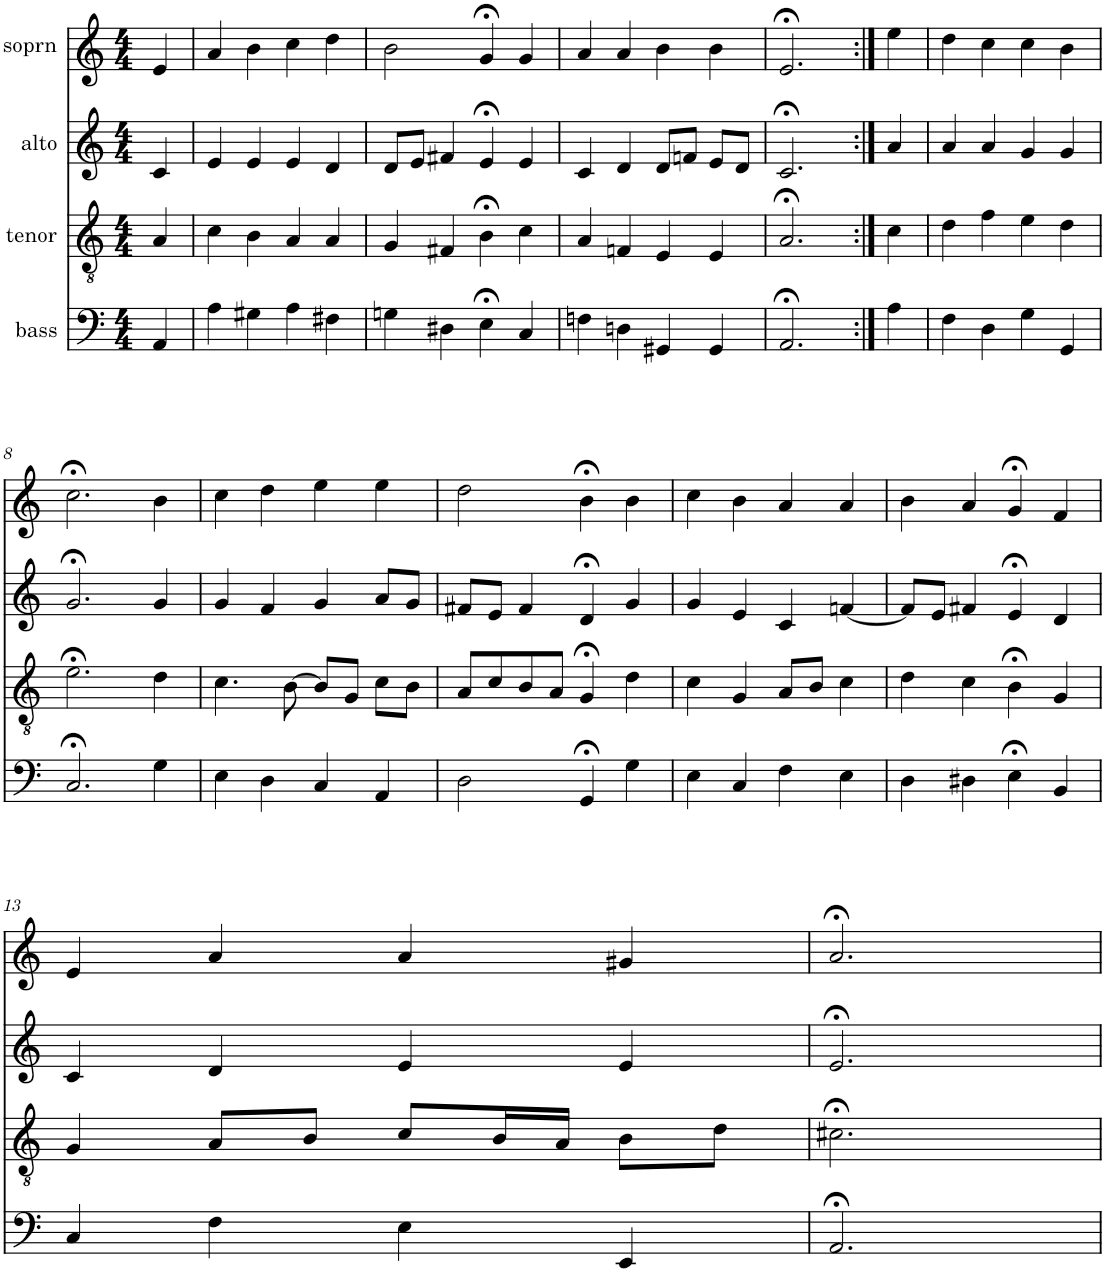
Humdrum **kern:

**kern	**kern	**kern	**kern
*part4	*part3	*part2	*part1
*staff4	*staff3	*staff2	*staff1
*I"bass	*I"tenor	*I"alto	*I"soprn
*clefF4	*clefGv2	*clefG2	*clefG2
*k[]	*k[]	*k[]	*k[]
*M4/4	*M4/4	*M4/4	*M4/4
=1	=1	=1	=1
4AA/	4A/	4c/	4e/
=2	=2	=2	=2
4A\	4c\	4e/	4a/
4G#X\	4B\	4e/	4b\
4A\	4A/	4e/	4cc\
4F#X\	4A/	4d/	4dd\
=3	=3	=3	=3
4Gn\	4G/	8d/L	2b\
.	.	8e/J	.
4D#X\	4F#X/	4f#X/	.
4E;<\	4B;<\	4e;</	4g;</
4C/	4c\	4e/	4g/
=4	=4	=4	=4
4Fn\	4A/	4c/	4a/
4Dn\	4Fn/	4d/	4a/
4GG#X/	4E/	8d/L	4b\
.	.	8fn/J	.
4GG#/	4E/	8e/L	4b\
.	.	8d/J	.
=5	=5	=5	=5
2.AA;</	2.A;</	2.c;</	2.e;</
=6:|!	=6:|!	=6:|!	=6:|!
4A\	4c\	4a/	4ee\
=7	=7	=7	=7
4F\	4d\	4a/	4dd\
4D\	4f\	4a/	4cc\
4G\	4e\	4g/	4cc\
4GG/	4d\	4g/	4b\
!!LO:LB:g=z
=8	=8	=8	=8
2.C;</	2.e;<\	2.g;</	2.cc;<\
4G\	4d\	4g/	4b\
=9	=9	=9	=9
4E\	4.c\	4g/	4cc\
4D\	.	4f/	4dd\
.	[8B\	.	.
4C/	8B/L]	4g/	4ee\
.	8G/J	.	.
4AA/	8c\L	8a/L	4ee\
.	8B\J	8g/J	.
=10	=10	=10	=10
2D\	8A/L	8f#X/L	2dd\
.	8c/	8e/J	.
.	8B/	4f#/	.
.	8A/J	.	.
4GG;</	4G;</	4d;</	4b;<\
4G\	4d\	4g/	4b\
=11	=11	=11	=11
4E\	4c\	4g/	4cc\
4C/	4G/	4e/	4b\
4F\	8A/L	4c/	4a/
.	8B/J	.	.
4E\	4c\	[4fn/	4a/
=12	=12	=12	=12
4D\	4d\	8f/L]	4b\
.	.	8e/J	.
4D#X\	4c\	4f#X/	4a/
4E;<\	4B;<\	4e;</	4g;</
4BB/	4G/	4d/	4f/
!!LO:LB:g=z
=13	=13	=13	=13
4C/	4G/	4c/	4e/
4F\	8A/L	4d/	4a/
.	8B/J	.	.
4E\	8c/L	4e/	4a/
.	16B/L	.	.
.	16A/JJ	.	.
4EE/	8B\L	4e/	4g#X/
.	8d\J	.	.
=14	=14	=14	=14
2.AA;</	2.c#X;<\	2.e;</	2.a;</
=	=	=	=
*-	*-	*-	*-
